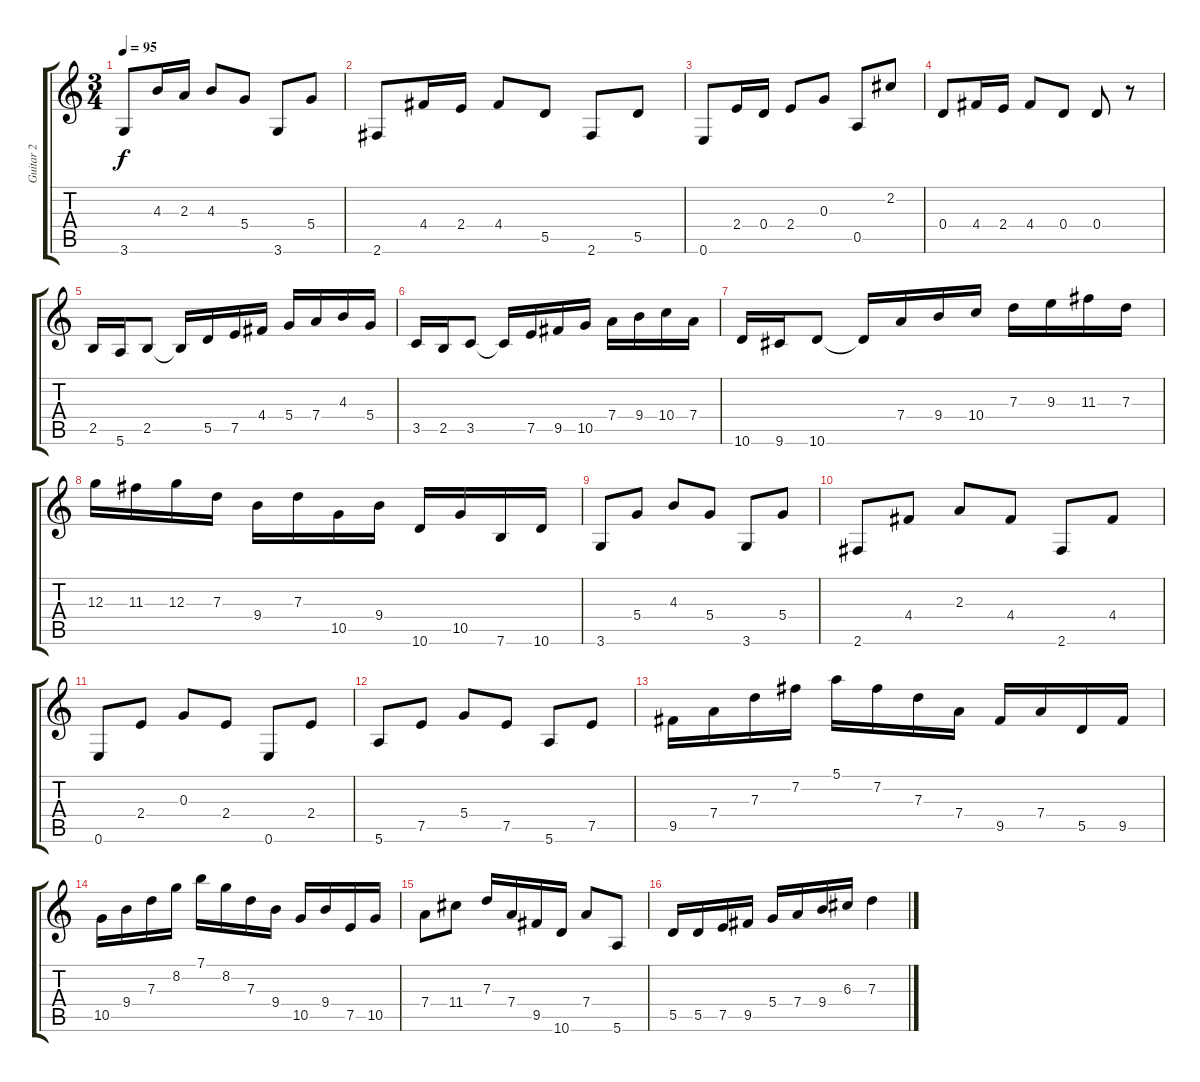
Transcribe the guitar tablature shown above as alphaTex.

\track ("Guitar 2" "Guitar 2") {instrument electricguitarclean}
\staff {score tabs}
\tuning (E4 B3 G3 D3 A2 E2) {hide}
\ts (3 4)
\tempo 95
\clef g2
\ks c
3.6.8{dy f instrument electricguitarclean} 4.3.16 2.3.16 4.3.8 5.4.8 3.6.8 5.4.8 |
2.6.8 4.4.16 2.4.16 4.4.8 5.5.8 2.6.8 5.5.8 |
0.6.8 2.4.16 0.4.16 2.4.8 0.3.8 0.5.8 2.2.8 |
0.4.8 4.4.16 2.4.16 4.4.8 0.4.8 0.4.8 r.8 |
2.5.16 5.6.16 2.5.8 2.5{t}.16 5.5.16 7.5.16 4.4.16 5.4.16 7.4.16 4.3.16 5.4.16 |
3.5.16 2.5.16 3.5.8 3.5{t}.16 7.5.16 9.5.16 10.5.16 7.4.16 9.4.16 10.4.16 7.4.16 |
10.6.16 9.6.16 10.6.8 10.6{t}.16 7.4.16 9.4.16 10.4.16 7.3.16 9.3.16 11.3.16 7.3.16 |
12.3.16 11.3.16 12.3.16 7.3.16 9.4.16 7.3.16 10.5.16 9.4.16 10.6.16 10.5.16 7.6.16 10.6.16 |
3.6.8 5.4.8 4.3.8 5.4.8 3.6.8 5.4.8 |
2.6.8 4.4.8 2.3.8 4.4.8 2.6.8 4.4.8 |
0.6.8 2.4.8 0.3.8 2.4.8 0.6.8 2.4.8 |
5.6.8 7.5.8 5.4.8 7.5.8 5.6.8 7.5.8 |
9.5.16 7.4.16 7.3.16 7.2.16 5.1.16 7.2.16 7.3.16 7.4.16 9.5.16 7.4.16 5.5.16 9.5.16 |
10.5.16 9.4.16 7.3.16 8.2.16 7.1.16 8.2.16 7.3.16 9.4.16 10.5.16 9.4.16 7.5.16 10.5.16 |
7.4.8 11.4.8 7.3.16 7.4.16 9.5.16 10.6.16 7.4.8 5.6.8 |
5.5.16 5.5.16 7.5.16 9.5.16 5.4.16 7.4.16 9.4.16 6.3.16 7.3.4
